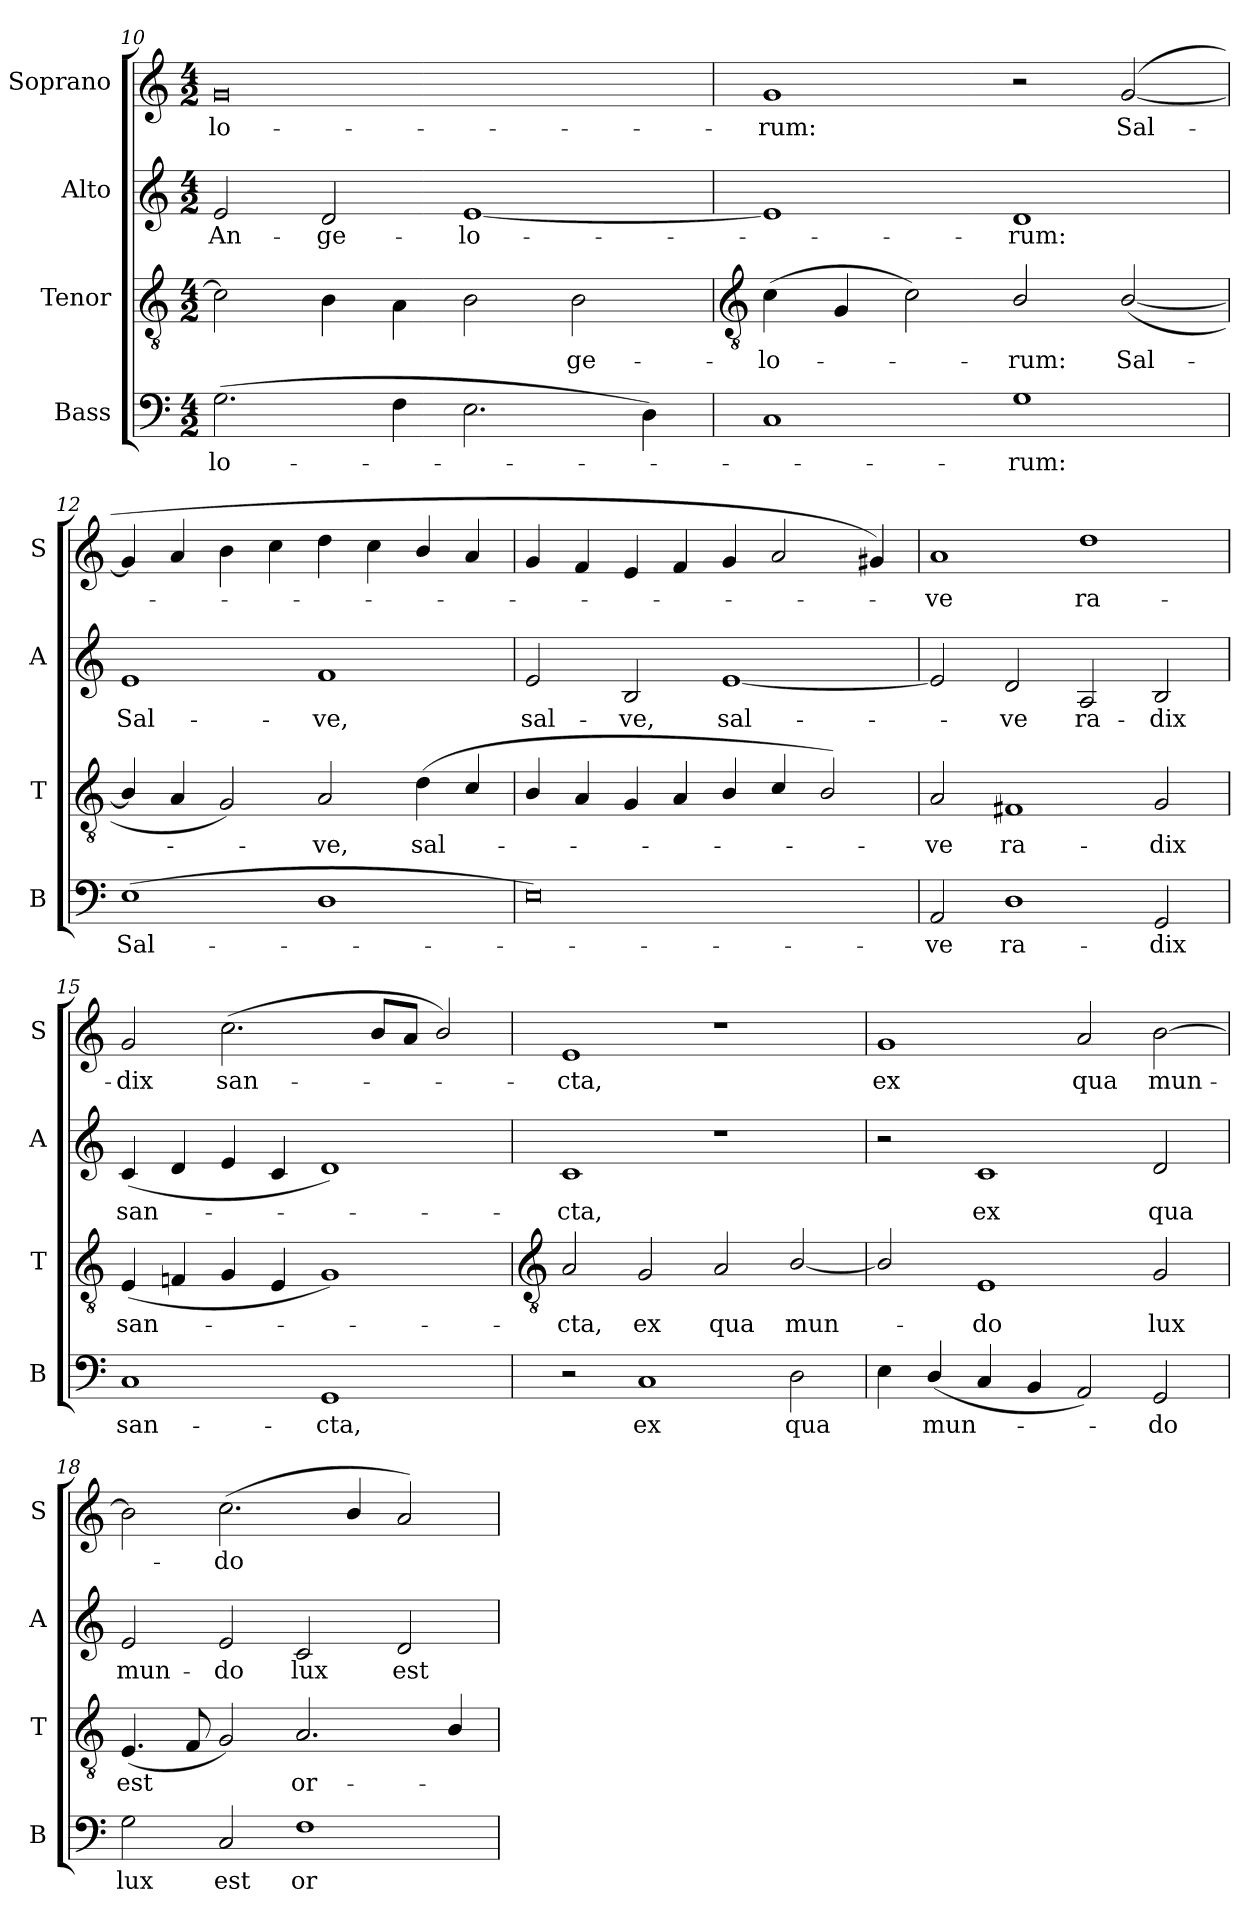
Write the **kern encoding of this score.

**kern	**text	**kern	**text	**kern	**text	**kern	**text
*part4	*part4	*part3	*part3	*part2	*part2	*part1	*part1
*staff4	*staff4	*staff3	*staff3	*staff2	*staff2	*staff1	*staff1
*I"Bass	*	*I"Tenor	*	*I"Alto	*	*I"Soprano	*
*I'B	*	*I'T	*	*I'A	*	*I'S	*
*clefF4	*	*clefGv2	*	*clefG2	*	*clefG2	*
*k[]	*	*k[]	*	*k[]	*	*k[]	*
*C:	*	*C:	*	*C:	*	*C:	*
*M4/2	*	*M4/2	*	*M4/2	*	*M4/2	*
=10	=10	=10	=10	=10	=10	=10	=10
!	!LO:LY:b	!	!	!	!LO:LY:b	!	!LO:LY:b
(>2.G	-lo-	2c]	.	2e	An-	0g	-lo-
!	!	!	!	!	!LO:LY:b	!	!
.	.	4B	.	2d	-ge-	.	.
4F	.	4A\	.	.	.	.	.
!	!	!	!	!	!LO:LY:b	!	!
2.E	.	2B	.	[1e	-lo-	.	.
!	!	!	!LO:LY:b	!	!	!	!
.	.	2B	ge-	.	.	.	.
4D)	.	.	.	.	.	.	.
!!LO:LB:g=z
=11	=11	=11	=11	=11	=11	=11	=11
*	*	*clefGv2	*	*	*	*	*
!	!	!	!LO:LY:b	!	!	!	!LO:LY:b
1C	.	(>4c	-lo-	1e]	.	1g	-rum:
.	.	4G	.	.	.	.	.
.	.	2c)	.	.	.	.	.
!	!LO:LY:b	!	!LO:LY:b	!	!LO:LY:b	!	!
1G	rum:	2B/	rum:	1d	rum:	2r	.
!	!	!	!LO:LY:b	!	!	!	!LO:LY:b
.	.	(<[2B/	Sal-	.	.	(<[2g	Sal-
=12	=12	=12	=12	=12	=12	=12	=12
!	!LO:LY:b	!	!	!	!LO:LY:b	!	!
(>1E	Sal-	4B/]	.	1e	Sal-	4g]	.
.	.	4A	.	.	.	4a	.
.	.	2G)	.	.	.	4b	.
.	.	.	.	.	.	4cc	.
!	!	!	!LO:LY:b	!	!LO:LY:b	!	!
1D	.	2A	ve,	1f	-ve,	4dd	.
.	.	.	.	.	.	4cc	.
!	!	!	!LO:LY:b	!	!	!	!
.	.	(<4d	sal-	.	.	4b/	.
.	.	4c/	.	.	.	4a	.
=13	=13	=13	=13	=13	=13	=13	=13
!	!	!	!	!	!LO:LY:b	!	!
0E)	.	4B/	.	2e	sal-	4g	.
.	.	4A	.	.	.	4f	.
!	!	!	!	!	!LO:LY:b	!	!
.	.	4G	.	2B	-ve,	4e	.
.	.	4A	.	.	.	4f	.
!	!	!	!	!	!LO:LY:b	!	!
.	.	4B/	.	[1e	sal-	4g	.
.	.	4c/	.	.	.	2a	.
.	.	2B/)	.	.	.	.	.
.	.	.	.	.	.	4g#X)	.
=14	=14	=14	=14	=14	=14	=14	=14
!	!LO:LY:b	!	!LO:LY:b	!	!	!	!LO:LY:b
2AA	ve	2A	ve	2e]	.	1a	ve
!	!LO:LY:b	!	!LO:LY:b	!	!LO:LY:b	!	!
1D	ra-	1F#X	ra-	2d	ve	.	.
!	!	!	!	!	!LO:LY:b	!	!LO:LY:b
.	.	.	.	2A	ra-	1dd	ra-
!	!LO:LY:b	!	!LO:LY:b	!	!LO:LY:b	!	!
2GG	-dix	2G	-dix	2B	-dix	.	.
=15	=15	=15	=15	=15	=15	=15	=15
!	!LO:LY:b	!	!LO:LY:b	!	!LO:LY:b	!	!LO:LY:b
1C	san-	(<4E	san-	(<4c	san-	2g	-dix
.	.	4Fn	.	4d	.	.	.
!	!	!	!	!	!	!	!LO:LY:b
.	.	4G	.	4e	.	(<2.cc	san-
.	.	4E	.	4c	.	.	.
!	!LO:LY:b	!	!	!	!	!	!
1GG	-cta,	1G)	.	1d)	.	.	.
.	.	.	.	.	.	8bL	.
.	.	.	.	.	.	8aJ	.
.	.	.	.	.	.	2b/)	.
!!LO:LB:g=z
=16	=16	=16	=16	=16	=16	=16	=16
*	*	*clefGv2	*	*	*	*	*
!	!	!	!LO:LY:b	!	!LO:LY:b	!	!LO:LY:b
2r	.	2A	cta,	1c	cta,	1e	cta,
!	!LO:LY:b	!	!LO:LY:b	!	!	!	!
1C	ex	2G	ex	.	.	.	.
!	!	!	!LO:LY:b	!	!	!	!
.	.	2A	qua	1r	.	1r	.
!	!LO:LY:b	!	!LO:LY:b	!	!	!	!
2D	qua	[2B/	mun-	.	.	.	.
=17	=17	=17	=17	=17	=17	=17	=17
!	!	!	!	!	!	!	!LO:LY:b
4E	.	2B/]	.	2r	.	1g	ex
!	!LO:LY:b	!	!	!	!	!	!
(<4D/	mun-	.	.	.	.	.	.
!	!	!	!LO:LY:b	!	!LO:LY:b	!	!
4C	.	1E	do	1c	ex	.	.
4BB	.	.	.	.	.	.	.
!	!	!	!	!	!	!	!LO:LY:b
2AA)	.	.	.	.	.	2a	qua
!	!LO:LY:b	!	!LO:LY:b	!	!LO:LY:b	!	!LO:LY:b
2GG	do	2G	lux	2d	qua	[2b	mun-
=18	=18	=18	=18	=18	=18	=18	=18
!	!LO:LY:b	!	!LO:LY:b	!	!LO:LY:b	!	!
2G	lux	(<4.E	est	2e	mun-	2b]	.
.	.	8F	.	.	.	.	.
!	!LO:LY:b	!	!	!	!LO:LY:b	!	!LO:LY:b
2C	est	2G)	.	2e	-do	(<2.cc	do
!	!LO:LY:b	!	!LO:LY:b	!	!LO:LY:b	!	!
1F	or-	2.A	or-	2c	lux	.	.
.	.	.	.	.	.	4b/	.
!	!	!	!	!	!LO:LY:b	!	!
.	.	.	.	2d	est	2a)	.
.	.	4B/	.	.	.	.	.
=	=	=	=	=	=	=	=
*-	*-	*-	*-	*-	*-	*-	*-
